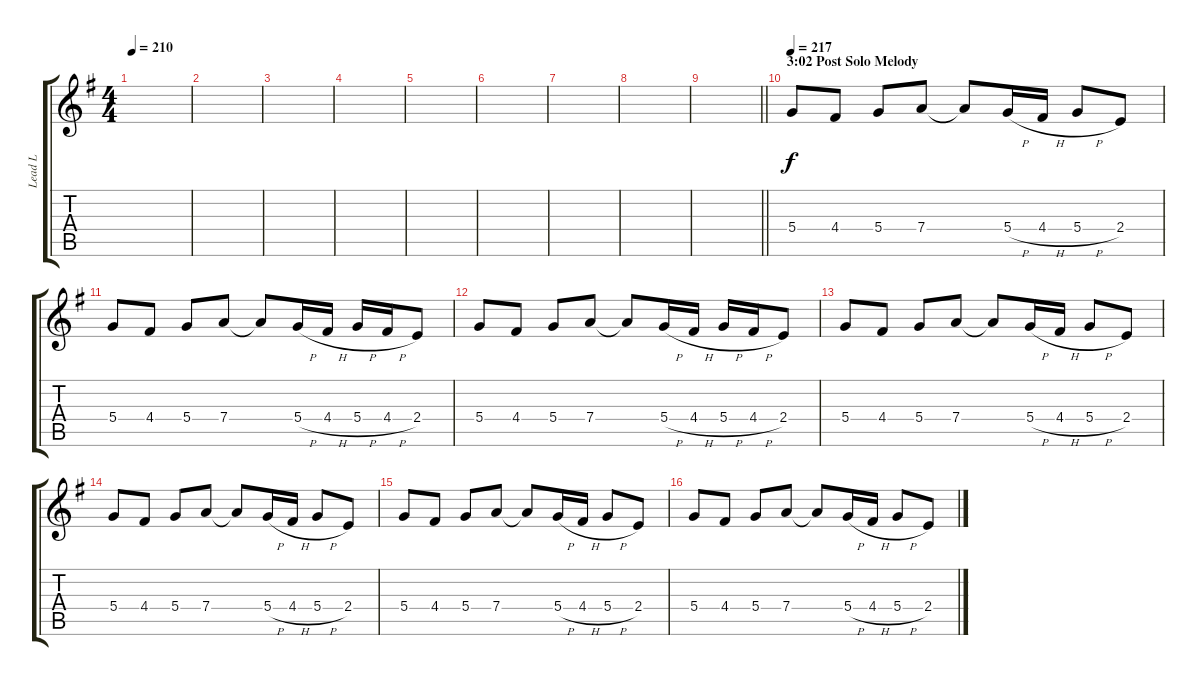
\track ("Lead L" "Lead L") {instrument distortionguitar}
\staff {score tabs}
\tuning (E4 B3 G3 D3 A2 E2) {hide}
\ts (4 4)
\tempo 210
\clef g2
\ks g
|
|
|
|
|
|
|
|
\barLineRight lightlight
|
\section ("" "3:02 Post Solo Melody")
\tempo 217
5.4.8 4.4.8 5.4.8 7.4.8 7.4{t}.8 5.4{h}.16 4.4{h}.16 5.4{h}.8 2.4.8 |
5.4.8 4.4.8 5.4.8 7.4.8 7.4{t}.8 5.4{h}.16 4.4{h}.16 5.4{h}.16 4.4{h}.16 2.4.8 |
5.4.8 4.4.8 5.4.8 7.4.8 7.4{t}.8 5.4{h}.16 4.4{h}.16 5.4{h}.16 4.4{h}.16 2.4.8 |
5.4.8 4.4.8 5.4.8 7.4.8 7.4{t}.8 5.4{h}.16 4.4{h}.16 5.4{h}.8 2.4.8 |
5.4.8 4.4.8 5.4.8 7.4.8 7.4{t}.8 5.4{h}.16 4.4{h}.16 5.4{h}.8 2.4.8 |
5.4.8 4.4.8 5.4.8 7.4.8 7.4{t}.8 5.4{h}.16 4.4{h}.16 5.4{h}.8 2.4.8 |
5.4.8 4.4.8 5.4.8 7.4.8 7.4{t}.8 5.4{h}.16 4.4{h}.16 5.4{h}.8 2.4.8
